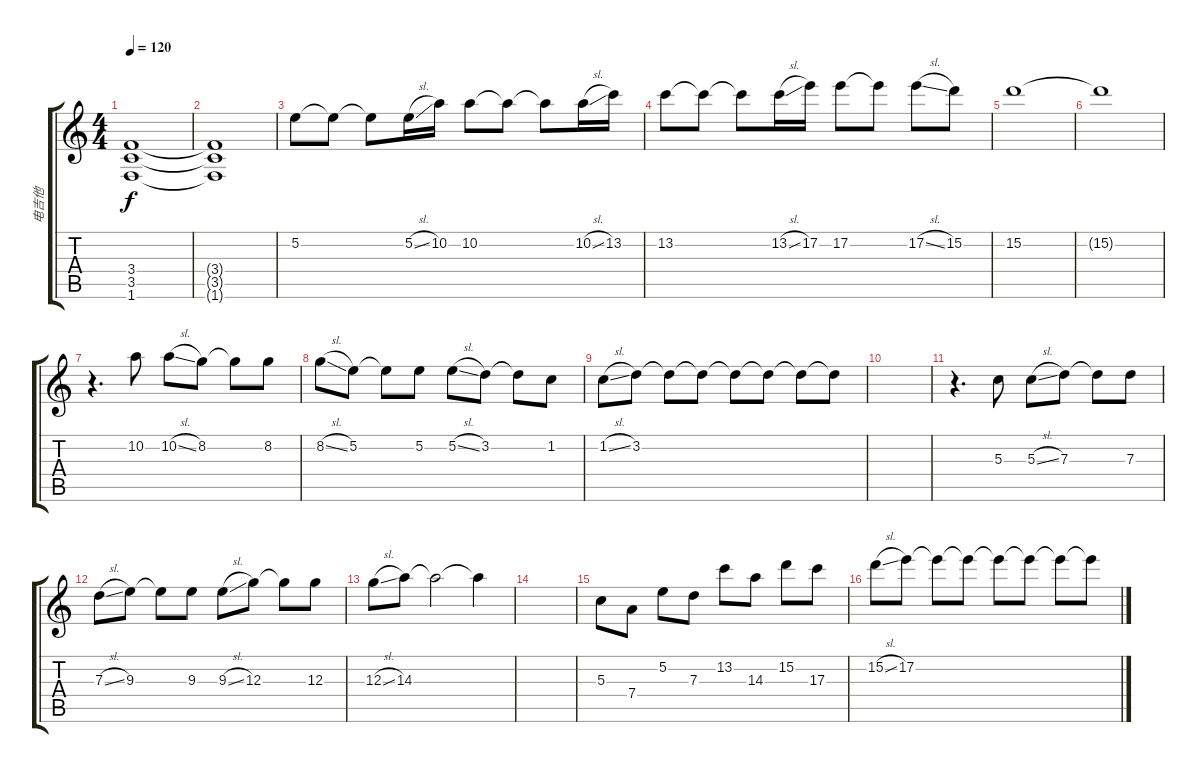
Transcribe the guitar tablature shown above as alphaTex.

\track ("电吉他" "电吉他") {instrument electricguitarclean}
\staff {score tabs}
\tuning (E4 B3 G3 D3 A2 E2) {hide}
\ts (4 4)
\tempo 120
\clef g2
\ks c
(3.4 3.5 1.6).1{dy f instrument distortionguitar} |
(3.4{t} 3.5{t} 1.6{t}).1 |
5.2.8 5.2{t}.8 5.2{t}.8 5.2{sl}.16 10.2.16 10.2.8 10.2{t}.8 10.2{t}.8 10.2{sl}.16 13.2.16 |
13.2.8 13.2{t}.8 13.2{t}.8 13.2{sl}.16 17.2.16 17.2.8 17.2{t}.8 17.2{sl}.8 15.2.8 |
15.2.1 |
15.2{t}.1 |
r.4{d} 10.2.8 10.2{sl}.8 8.2.8 8.2{t}.8 8.2.8 |
8.2{sl}.8 5.2.8 5.2{t}.8 5.2.8 5.2{sl}.8 3.2.8 3.2{t}.8 1.2.8 |
1.2{sl}.8 3.2.8 3.2{t}.8 3.2{t}.8 3.2{t}.8 3.2{t}.8 3.2{t}.8 3.2{t}.8 |
|
r.4{d} 5.3.8 5.3{sl}.8 7.3.8 7.3{t}.8 7.3.8 |
7.3{sl}.8 9.3.8 9.3{t}.8 9.3.8 9.3{sl}.8 12.3.8 12.3{t}.8 12.3.8 |
12.3{sl}.8 14.3.8 14.3{t}.2 14.3{t}.4 |
|
5.3.8 7.4.8 5.2.8 7.3.8 13.2.8 14.3.8 15.2.8 17.3.8 |
15.2{sl}.8 17.2.8 17.2{t}.8 17.2{t}.8 17.2{t}.8 17.2{t}.8 17.2{t}.8 17.2{t}.8
